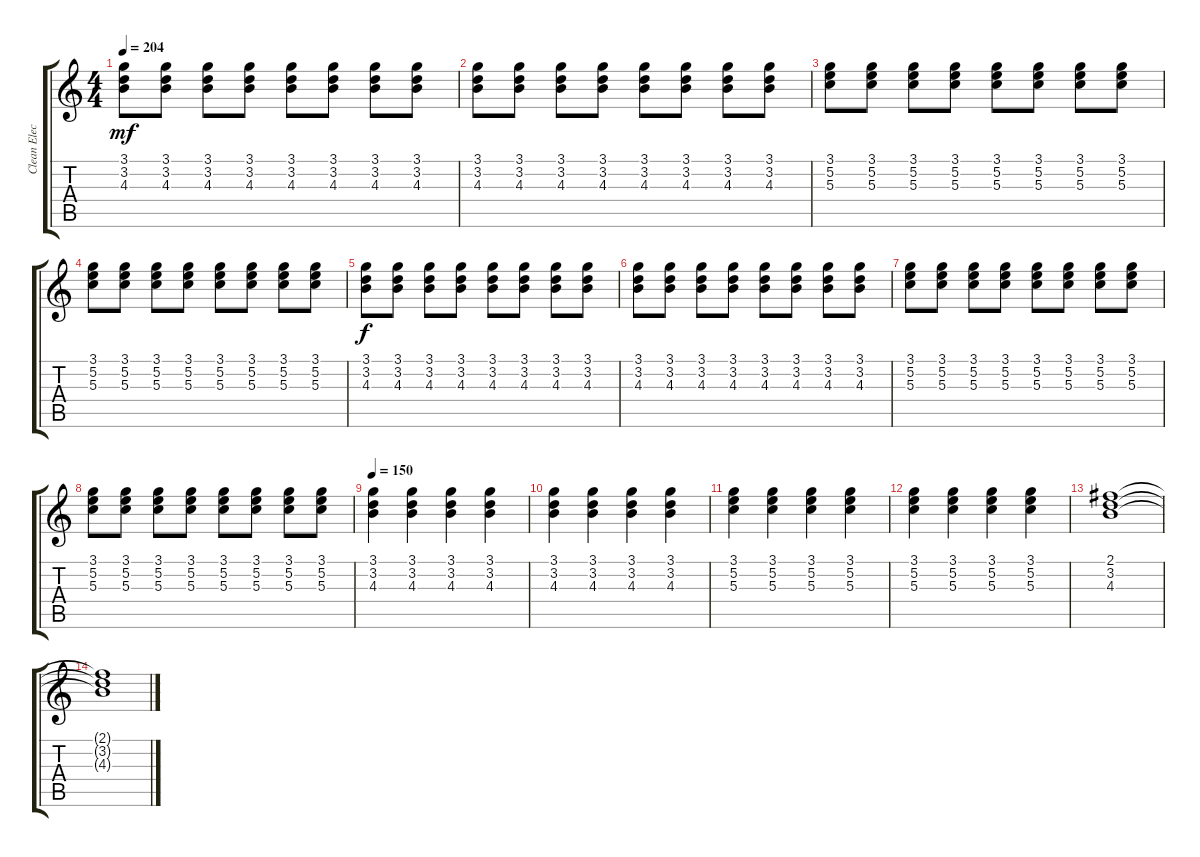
\track ("Clean Electric Guitar" "Clean Elec") {instrument electricguitarclean}
\staff {score tabs}
\tuning (E4 B3 G3 D3 A2 E2) {hide}
\ts (4 4)
\tempo 204
\clef g2
\ks c
(3.1 3.2 4.3).8{dy mf} (3.1 3.2 4.3).8 (3.1 3.2 4.3).8 (3.1 3.2 4.3).8 (3.1 3.2 4.3).8 (3.1 3.2 4.3).8 (3.1 3.2 4.3).8 (3.1 3.2 4.3).8 |
(3.1 3.2 4.3).8 (3.1 3.2 4.3).8 (3.1 3.2 4.3).8 (3.1 3.2 4.3).8 (3.1 3.2 4.3).8 (3.1 3.2 4.3).8 (3.1 3.2 4.3).8 (3.1 3.2 4.3).8 |
(3.1 5.2 5.3).8 (3.1 5.2 5.3).8 (3.1 5.2 5.3).8 (3.1 5.2 5.3).8 (3.1 5.2 5.3).8 (3.1 5.2 5.3).8 (3.1 5.2 5.3).8 (3.1 5.2 5.3).8 |
(3.1 5.2 5.3).8 (3.1 5.2 5.3).8 (3.1 5.2 5.3).8 (3.1 5.2 5.3).8 (3.1 5.2 5.3).8 (3.1 5.2 5.3).8 (3.1 5.2 5.3).8 (3.1 5.2 5.3).8 |
(3.1 3.2 4.3).8{dy f} (3.1 3.2 4.3).8 (3.1 3.2 4.3).8 (3.1 3.2 4.3).8 (3.1 3.2 4.3).8 (3.1 3.2 4.3).8 (3.1 3.2 4.3).8 (3.1 3.2 4.3).8 |
(3.1 3.2 4.3).8 (3.1 3.2 4.3).8 (3.1 3.2 4.3).8 (3.1 3.2 4.3).8 (3.1 3.2 4.3).8 (3.1 3.2 4.3).8 (3.1 3.2 4.3).8 (3.1 3.2 4.3).8 |
(3.1 5.2 5.3).8 (3.1 5.2 5.3).8 (3.1 5.2 5.3).8 (3.1 5.2 5.3).8 (3.1 5.2 5.3).8 (3.1 5.2 5.3).8 (3.1 5.2 5.3).8 (3.1 5.2 5.3).8 |
(3.1 5.2 5.3).8 (3.1 5.2 5.3).8 (3.1 5.2 5.3).8 (3.1 5.2 5.3).8 (3.1 5.2 5.3).8 (3.1 5.2 5.3).8 (3.1 5.2 5.3).8 (3.1 5.2 5.3).8 |
\tempo 150
(3.1 3.2 4.3).4 (3.1 3.2 4.3).4 (3.1 3.2 4.3).4 (3.1 3.2 4.3).4 |
(3.1 3.2 4.3).4 (3.1 3.2 4.3).4 (3.1 3.2 4.3).4 (3.1 3.2 4.3).4 |
(3.1 5.2 5.3).4 (3.1 5.2 5.3).4 (3.1 5.2 5.3).4 (3.1 5.2 5.3).4 |
(3.1 5.2 5.3).4 (3.1 5.2 5.3).4 (3.1 5.2 5.3).4 (3.1 5.2 5.3).4 |
(2.1 3.2 4.3).1 |
(2.1{t} 3.2{t} 4.3{t}).1
